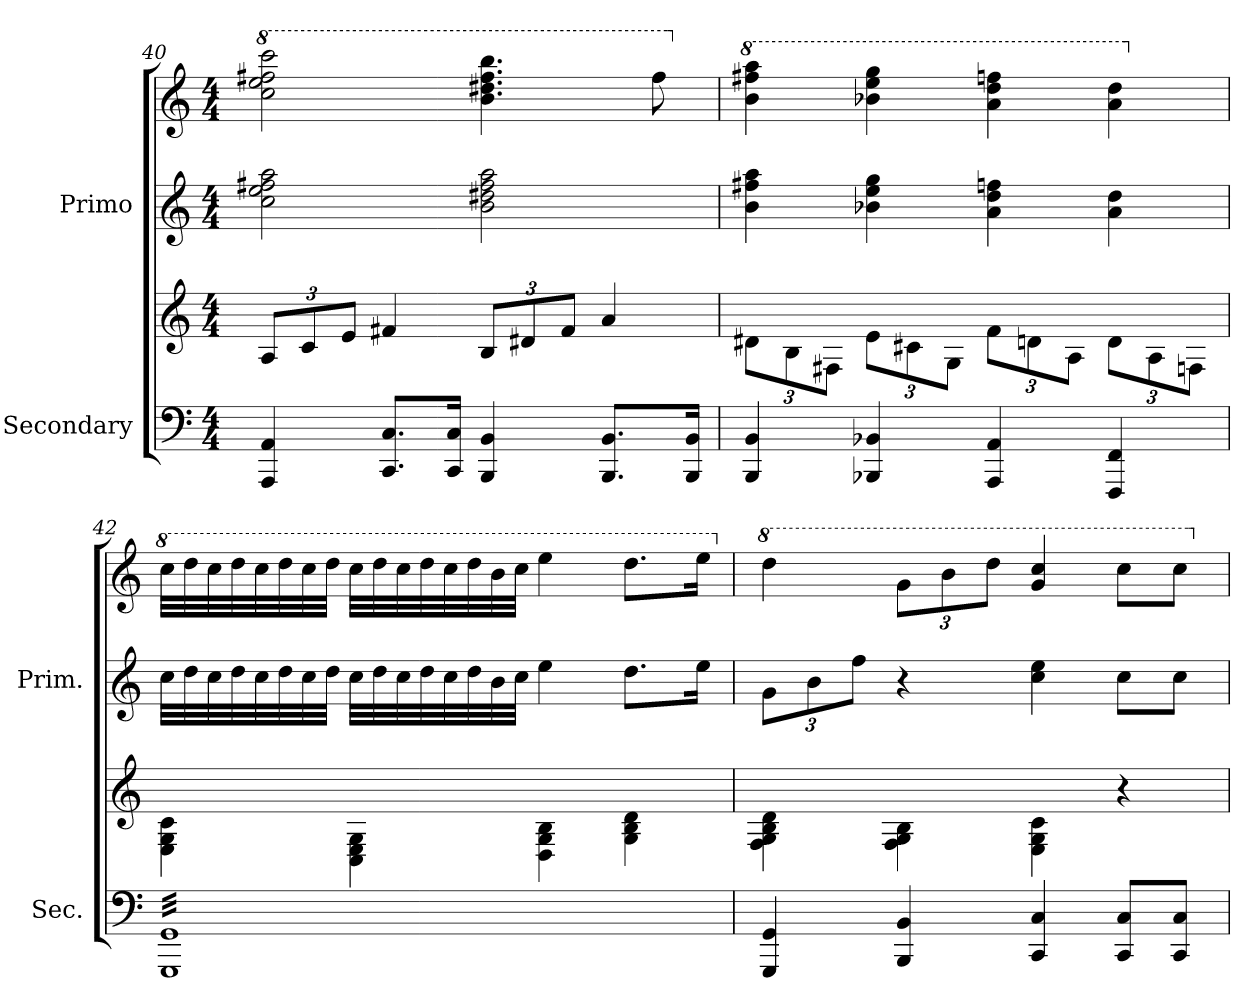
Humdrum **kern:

**kern	**kern	**kern	**kern
*part2	*part2	*part1	*part1
*staff4	*staff3	*staff2	*staff1
*I"Secondary	*	*I"Primo	*
*I'Sec.	*	*I'Prim.	*
*clefF4	*clefG2	*clefG2	*clefG2
*k[]	*k[]	*k[]	*k[]
*M4/4	*M4/4	*M4/4	*M4/4
*	*Xbrackettup	*	*
*	*	*	*8va
=40	=40	=40	=40
4AAA/ 4AA/	12A/L	2cc\ 2ee\ 2ff#X\ 2aa\	2ccc\ 2eee\ 2fff#X\ 2cccc\
.	12c/	.	.
.	12e/J	.	.
8.CC/ 8.C/L	4f#X/	.	.
16CC/ 16C/Jk	.	.	.
4BBB/ 4BB/	12B/L	2b\ 2dd#X\ 2ff#\ 2aa\	4.bb\ 4.ddd#X\ 4.fff#\ 4.bbb\
.	12d#X/	.	.
.	12f#/J	.	.
8.BBB/ 8.BB/L	4a/	.	.
.	.	.	8fff#\
16BBB/ 16BB/Jk	.	.	.
!!LO:LB:g=z
=41	=41	=41	=41
*	*	*	*X8va
*	*	*	*8va
4BBB/ 4BB/	12d#X\L	4b\ 4ff#X\ 4aa\	4bb\ 4fff#X\ 4aaa\
.	12B\	.	.
.	12F#X\J	.	.
4BBB-X/ 4BB-X/	12e\L	4b-X\ 4ee\ 4gg\	4bb-X\ 4eee\ 4ggg\
.	12c#X\	.	.
.	12G\J	.	.
4AAA/ 4AA/	12f\L	4a\ 4dd\ 4ffn\	4aa\ 4ddd\ 4fffn\
.	12dn\	.	.
.	12A\J	.	.
4FFF/ 4FF/	12d\L	4a\ 4dd\	4aa\ 4ddd\
.	12A\	.	.
.	12Fn\J	.	.
=42	=42	=42	=42
*	*	*	*X8va
*	*	*	*8va
*tremolo	*	*	*
32GGG 32GGLLL	4E\ 4G\ 4c\	32cc\LLL	32ccc\LLL
32GGG 32GG	.	32dd\	32ddd\
32GGG 32GG	.	32cc\	32ccc\
32GGG 32GG	.	32dd\	32ddd\
32GGG 32GG	.	32cc\	32ccc\
32GGG 32GG	.	32dd\	32ddd\
32GGG 32GG	.	32cc\	32ccc\
32GGG 32GG	.	32dd\JJJ	32ddd\JJJ
32GGG 32GG	4C\ 4E\ 4G\	32cc\LLL	32ccc\LLL
32GGG 32GG	.	32dd\	32ddd\
32GGG 32GG	.	32cc\	32ccc\
32GGG 32GG	.	32dd\	32ddd\
32GGG 32GG	.	32cc\	32ccc\
32GGG 32GG	.	32dd\	32ddd\
32GGG 32GG	.	32b\	32bb\
32GGG 32GG	.	32cc\JJJ	32ccc\JJJ
32GGG 32GG	4D\ 4G\ 4B\	4ee\	4eee\
32GGG 32GG	.	.	.
32GGG 32GG	.	.	.
32GGG 32GG	.	.	.
32GGG 32GG	.	.	.
32GGG 32GG	.	.	.
32GGG 32GG	.	.	.
32GGG 32GG	.	.	.
32GGG 32GG	4G\ 4B\ 4d\	8.dd\L	8.ddd\L
32GGG 32GG	.	.	.
32GGG 32GG	.	.	.
32GGG 32GG	.	.	.
32GGG 32GG	.	.	.
32GGG 32GG	.	.	.
32GGG 32GG	.	16ee\Jk	16eee\Jk
32GGG 32GGJJJ	.	.	.
*Xtremolo	*	*	*
=43	=43	=43	=43
*	*	*Xbrackettup	*
*	*	*	*X8va
*	*	*	*8va
4GGG/ 4GG/	4F\ 4G\ 4B\ 4d\	12g\L	4ddd\
.	.	12b\	.
.	.	12ff\J	.
*	*	*	*Xbrackettup
4BBB/ 4BB/	4F\ 4G\ 4B\	4r	12gg\L
.	.	.	12bb\
.	.	.	12ddd\J
4CC/ 4C/	4E\ 4G\ 4c\	4cc\ 4ee\	4gg/ 4ccc/
8CC/ 8C/L	4r	8cc\L	8ccc\L
8CC/ 8C/J	.	8cc\J	8ccc\J
*	*	*	*X8va
=	=	=	=
*-	*-	*-	*-
